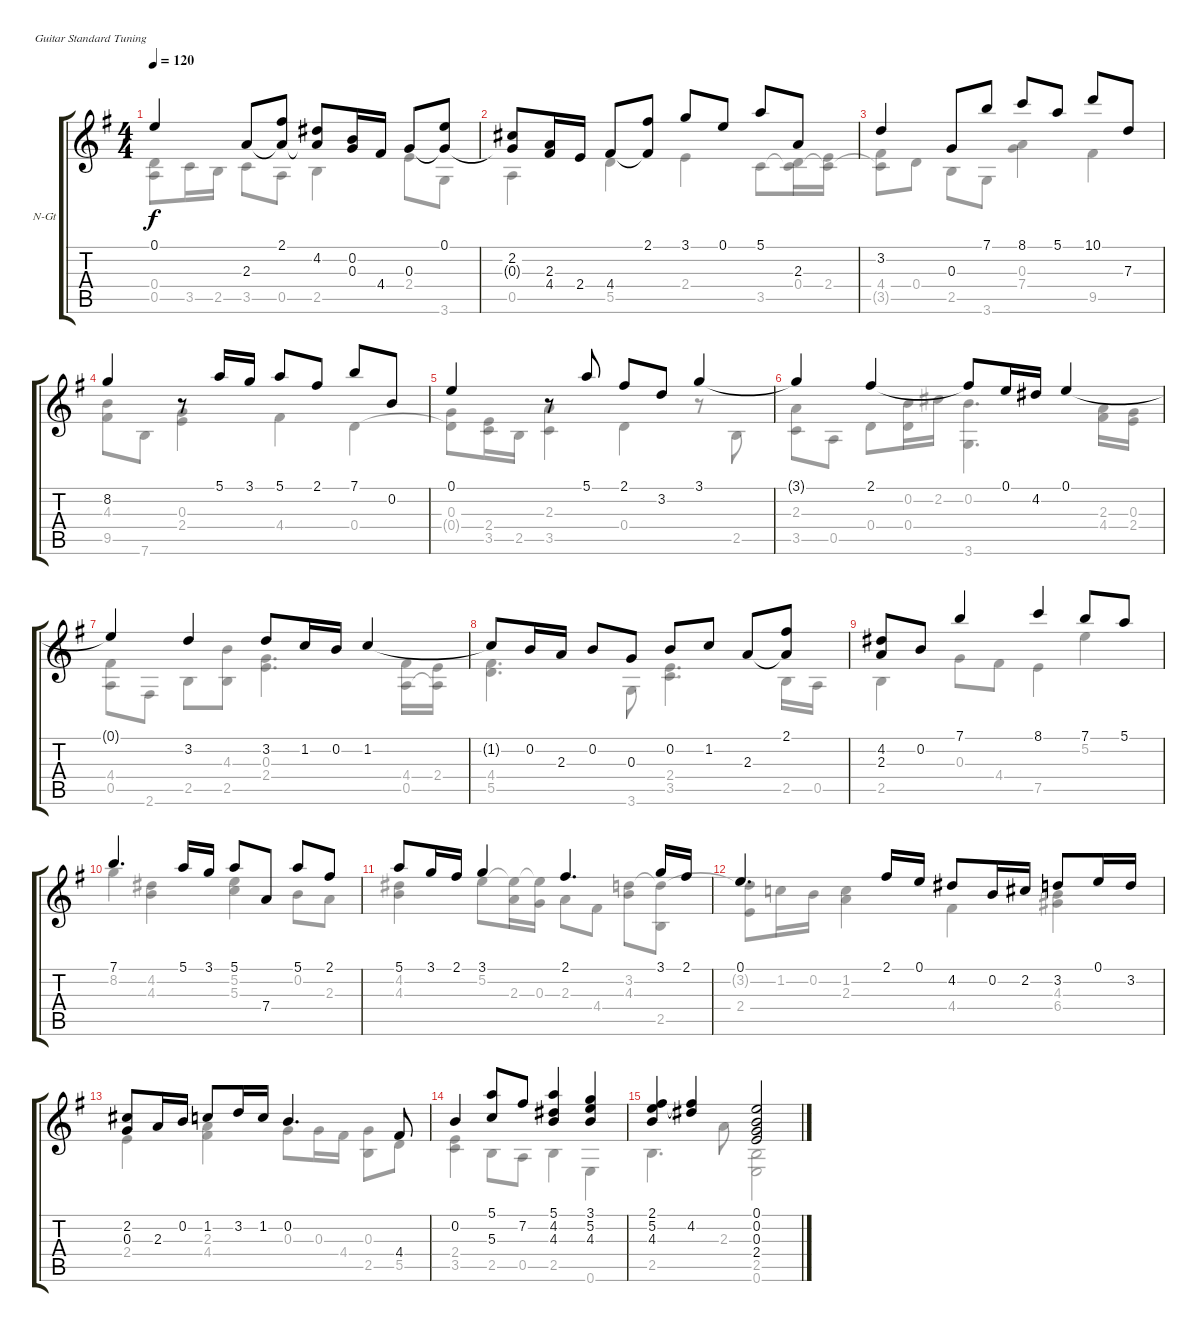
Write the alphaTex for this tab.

\bracketExtendMode groupsimilarinstruments
\firstSystemTrackNameOrientation horizontal
\otherSystemsTrackNameOrientation horizontal
\track ("Fuga" "N-Gt") {instrument acousticguitarnylon}
\staff {score tabs}
\tuning (E4 B3 G3 D3 A2 E2)
\voice
\ts (4 4)
\tempo 120
\clef g2
\ks g
0.1.4{dy f} 2.3.8 (2.1 2.3{t}).8 (4.2 2.3{t}).8 (0.2 0.3).16 4.4.16 0.3.8 (0.1 0.3{t}).8 |
(2.2 0.3{t}).8 (2.3 4.4).16 2.4.16 4.4.8 (2.1 4.4{t}).8 3.1.8 0.1.8 5.1.8 2.3.8 |
3.2.4 0.3.8 7.1.8 8.1.8 5.1.8 10.1.8 7.3.8 |
8.2.4 r.8 5.1.16 3.1.16 5.1.8 2.1.8 7.1.8 0.2.8 |
0.1.4 r.8 5.1.8 2.1.8 3.2.8 3.1.4 |
3.1{t}.4 2.1.4 2.1{t}.8 0.1.16 4.2.16 0.1.4 |
0.1{t}.4 3.2.4 3.2.8 1.2.16 0.2.16 1.2.4 |
1.2{t}.8 0.2.16 2.3.16 0.2.8 0.3.8 0.2.8 1.2.8 2.3.8 (2.1 2.3{t}).8 |
(4.2 2.3).8 0.2.8 7.1.4 8.1.4 7.1.8 5.1.8 |
7.1.4{d} 5.1.16 3.1.16 5.1.8 7.4.8 5.1.8 2.1.8 |
5.1.8 3.1.16 2.1.16 3.1.4 2.1.4{d} 3.1.16 2.1.16 |
0.1.4{d} 2.1.16 0.1.16 4.2.8 0.2.16 2.2.16 3.2.8 0.1.16 3.2.16 |
(2.2 0.3).8 2.3.16 0.2.16 1.2.8 3.2.16 1.2.16 0.2.4{d} 4.4.8 |
0.2.4 (5.1 5.3).8 7.2.8 (5.1 4.2 4.3).4 (3.1 5.2 4.3).4 |
(2.1 5.2 4.3).4 (2.1{t} 4.2).4 (0.1 0.2 0.3 2.4).2
\voice
\clef g2
\ottava regular
\simile none
\ks g
(0.4 0.5).8{dy f} 3.5.16 2.5.16 3.5.8 0.5.8 2.5.4 2.4.8 3.6.8 |
0.5.4 5.5.4 2.4.4 3.5.8 (0.4 3.5{t}).16 (2.4 3.5{t}).16 |
(4.4 3.5{t}).8 0.4.8 2.5.8 3.6.8 (0.3 7.4).4 9.5.4 |
(4.3 9.5).8 7.6.8 (0.3 2.4).4 4.4.4 0.4.4 |
(0.3 0.4{t}).8 (2.4 3.5).16 2.5.16 (2.3 3.5).4 0.4.4 r.8 2.5.8 |
(2.3 3.5).8 0.5.8 0.4.8 (0.2 0.4).16 2.2.16 (0.2 3.6).4{d} (2.3 4.4).16 (0.3 2.4).16 |
(4.4 0.5).8 2.6.8 2.5.8 (4.3 2.5).8 (0.3 2.4).4{d} (4.4 0.5).16 (2.4 0.5{t}).16 |
(4.4 5.5).4{d} 3.6.8 (2.4 3.5).4{d} 2.5.16 0.5.16 |
2.5.4 0.3.8 4.4.8 7.5.4 5.2.4 |
8.2.4 (4.2 4.3).4 (5.2 5.3).4 0.2.8 2.3.8 |
(4.2 4.3).4 5.2.8 (5.2{t} 2.3).16 (5.2{t} 0.3).16 2.3.8 4.4.8 (3.2 4.3).8 (3.2{t} 2.5).8 |
(3.2{t} 2.4).8 1.2.16 0.2.16 (1.2 2.3).4 4.4.4 (4.3 6.4).4 |
2.4.4 (2.3 4.4).4 0.3.8 0.3.16 4.4.16 (0.3 2.5).8 5.5.8 |
(2.4 3.5).4 2.5.8 0.5.8 2.5.4 0.6.4 |
2.5.4{d} 2.3.8 (2.5 0.6).2
